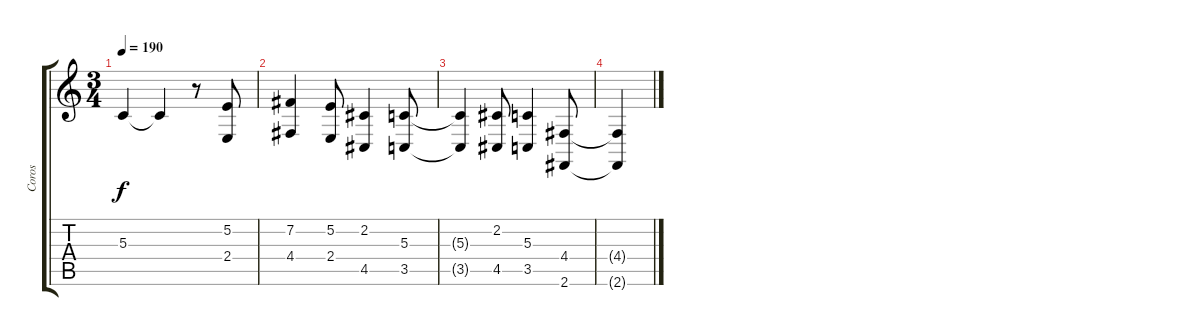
\track ("Coros" "Coros") {instrument flute}
\staff {score tabs}
\tuning (E4 B3 G3 D3 A2 E2) {hide}
\ts (3 4)
\tempo 190
\clef g2
\ks c
5.3{t}.4{dy f} 5.3{t}.4 r.8 (5.2 2.4).8 |
(7.2 4.4).4 (5.2 2.4).8 (2.2 4.5).4 (5.3 3.5).8 |
(5.3{t} 3.5{t}).4 (2.2 4.5).8 (5.3 3.5).4 (4.4 2.6).8 |
(4.4{t} 2.6{t}).4
